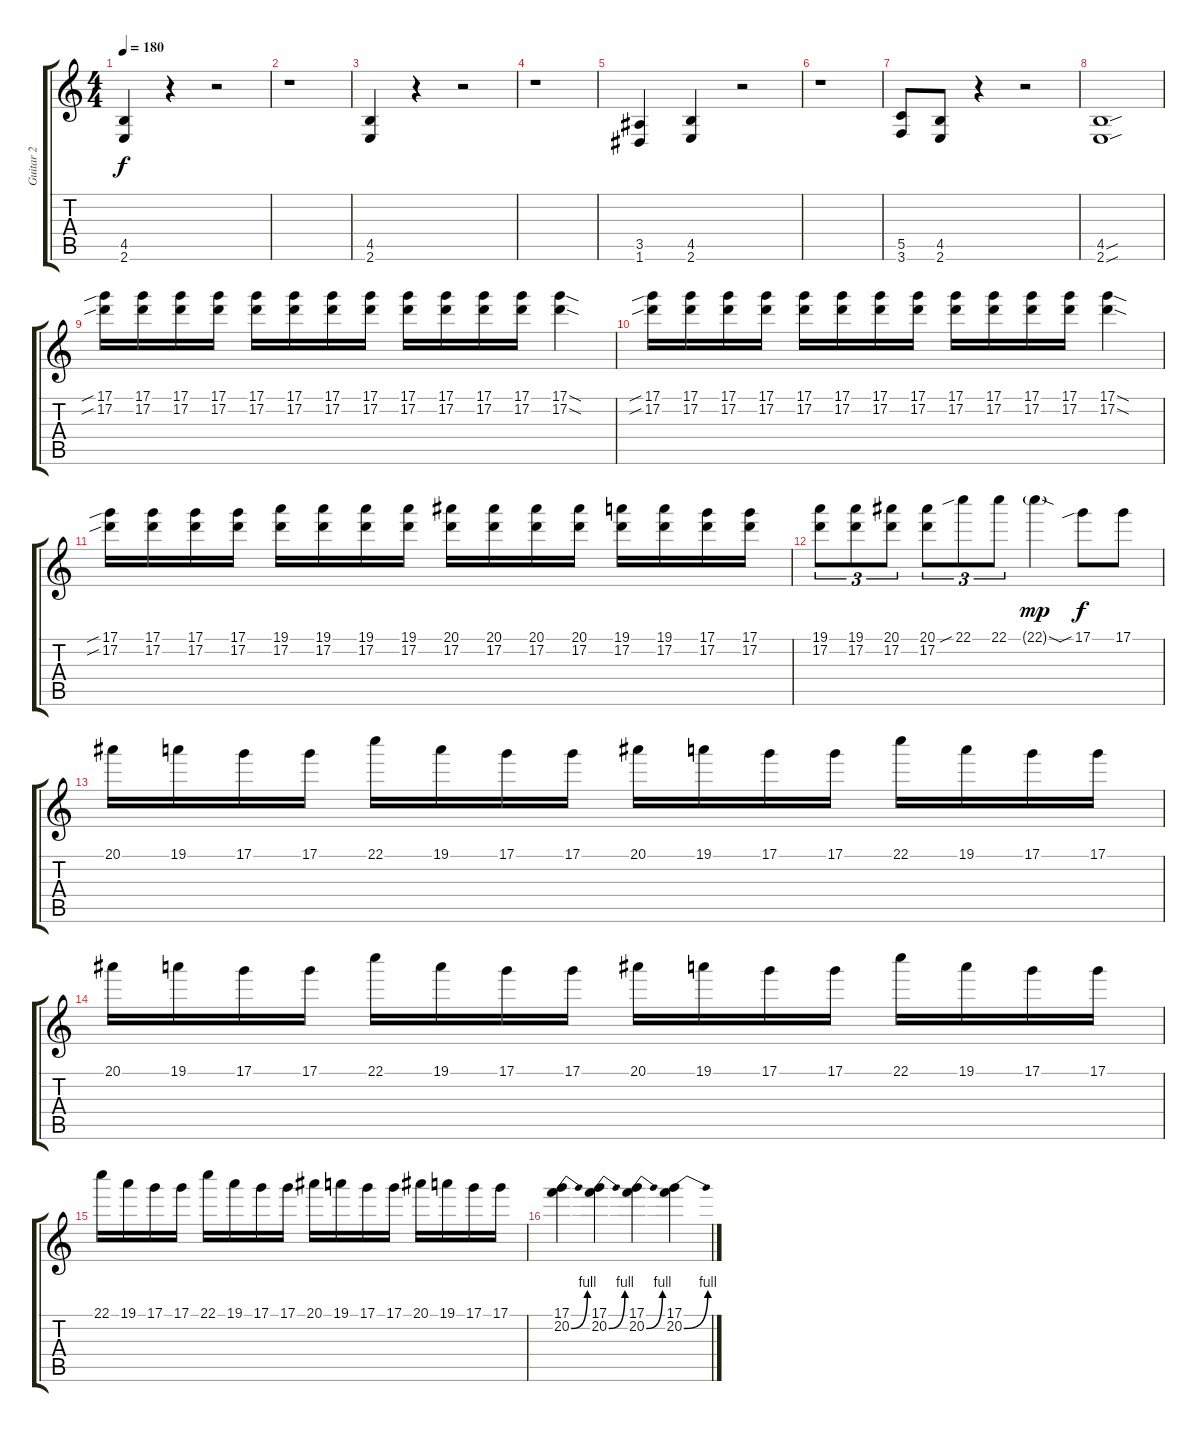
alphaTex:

\track ("Guitar 2" "Guitar 2") {instrument distortionguitar}
\staff {score tabs}
\tuning (D4 A3 F3 C3 G2 D2) {hide}
\ts (4 4)
\tempo 180
\clef g2
\ks c
(4.5 2.6).4{dy f} r.4 r.2 |
r.1 |
(4.5 2.6).4 r.4 r.2 |
r.1 |
(3.5 1.6).4 (4.5 2.6).4 r.2 |
r.1 |
(5.5 3.6).8 (4.5 2.6).8 r.4 r.2 |
(4.5{sou} 2.6{sou}).1 |
(17.1{sib} 17.2{sib}).16 (17.1 17.2).16 (17.1 17.2).16 (17.1 17.2).16 (17.1 17.2).16 (17.1 17.2).16 (17.1 17.2).16 (17.1 17.2).16 (17.1 17.2).16 (17.1 17.2).16 (17.1 17.2).16 (17.1 17.2).16 (17.1{sod} 17.2{sod}).4 |
(17.1{sib} 17.2{sib}).16 (17.1 17.2).16 (17.1 17.2).16 (17.1 17.2).16 (17.1 17.2).16 (17.1 17.2).16 (17.1 17.2).16 (17.1 17.2).16 (17.1 17.2).16 (17.1 17.2).16 (17.1 17.2).16 (17.1 17.2).16 (17.1{sod} 17.2{sod}).4 |
(17.1{sib} 17.2{sib}).16 (17.1 17.2).16 (17.1 17.2).16 (17.1 17.2).16 (19.1 17.2).16 (19.1 17.2).16 (19.1 17.2).16 (19.1 17.2).16 (20.1 17.2).16 (20.1 17.2).16 (20.1 17.2).16 (20.1 17.2).16 (19.1 17.2).16 (19.1 17.2).16 (17.1 17.2).16 (17.1 17.2).16 |
(19.1 17.2).8{tu (3 2)} (19.1 17.2).8{tu (3 2)} (20.1 17.2).8{tu (3 2)} (20.1 17.2).8{tu (3 2)} 22.1{sib}.8{tu (3 2)} 22.1.8{tu (3 2)} 22.1{sod g}.4{dy mp} 17.1{sib}.8{dy f} 17.1.8 |
20.1.16 19.1.16 17.1.16 17.1.16 22.1.16 19.1.16 17.1.16 17.1.16 20.1.16 19.1.16 17.1.16 17.1.16 22.1.16 19.1.16 17.1.16 17.1.16 |
20.1.16 19.1.16 17.1.16 17.1.16 22.1.16 19.1.16 17.1.16 17.1.16 20.1.16 19.1.16 17.1.16 17.1.16 22.1.16 19.1.16 17.1.16 17.1.16 |
22.1.16 19.1.16 17.1.16 17.1.16 22.1.16 19.1.16 17.1.16 17.1.16 20.1.16 19.1.16 17.1.16 17.1.16 20.1.16 19.1.16 17.1.16 17.1.16 |
(17.1 20.2{be (bend 0 0 60 4)}).4 (17.1 20.2{be (bend 0 0 60 4)}).4 (17.1 20.2{be (bend 0 0 60 4)}).4 (17.1 20.2{be (bend 0 0 60 4)}).4
